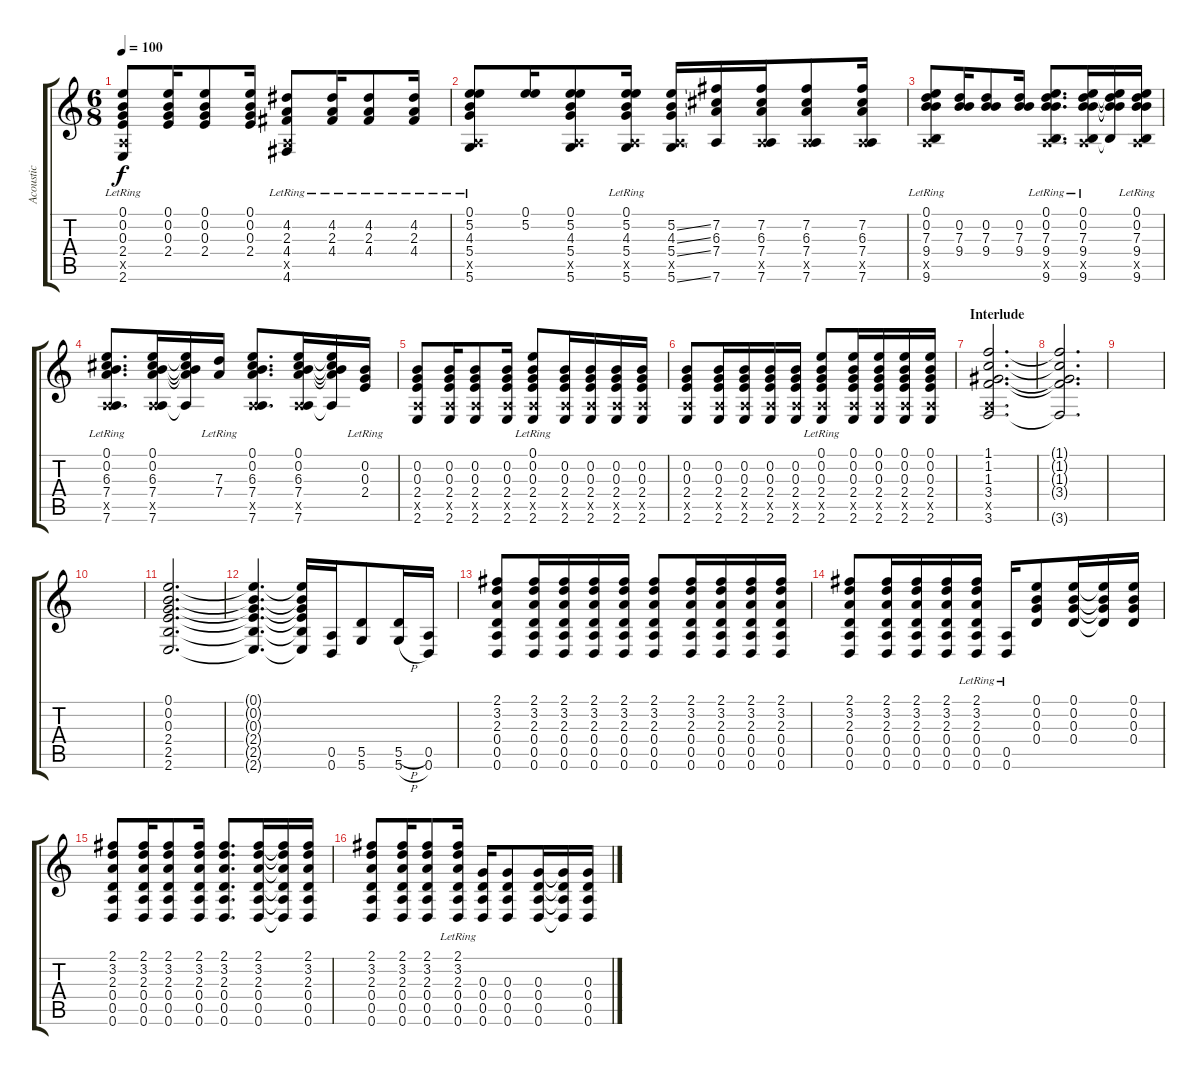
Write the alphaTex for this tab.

\track ("Acoustic" "Acoustic") {instrument acousticguitarsteel}
\staff {score tabs}
\tuning (E4 B3 G3 D3 A2 D2) {hide}
\ts (6 8)
\tempo 100
\clef g2
\ks c
(0.1 0.2 0.3 2.4{lr} 0.5{x} 2.6{lr}).8{dy f} (0.1 0.2 0.3 2.4).16 (0.1 0.2 0.3 2.4).8 (0.1 0.2 0.3 2.4).16 (4.2{lr} 2.3{lr} 4.4{lr} 0.5{x} 4.6{lr}).8 (4.2{lr} 2.3{lr} 4.4{lr}).16 (4.2{lr} 2.3{lr} 4.4{lr}).8 (4.2{lr} 2.3{lr} 4.4{lr}).16 |
(0.1 5.2 4.3{lr} 5.4{lr} 0.5{x} 5.6{lr}).8 (0.1 5.2).16 (0.1 5.2 4.3 5.4 0.5{x} 5.6).8 (0.1{lr} 5.2 4.3 5.4 0.5{x} 5.6).16 (5.2{ss} 4.3{ss} 5.4{ss} 0.5{x} 5.6{ss}).16 (7.2 6.3 7.4 7.6).16 (7.2 6.3 7.4 0.5{x} 7.6).16 (7.2 6.3 7.4 0.5{x} 7.6).8 (7.2 6.3 7.4 0.5{x} 7.6).16 |
(0.1{lr} 0.2 7.3 9.4 0.5{x} 9.6{lr}).8 (0.2 7.3 9.4).16 (0.2 7.3 9.4).8 (0.2 7.3 9.4).16 (0.1{lr} 0.2{lr} 7.3{lr} 9.4{lr} 0.5{x} 9.6{lr}).8{d} (0.1 0.2 7.3 9.4 0.5{x} 9.6{lr}).16 (0.1{t} 0.2{t} 7.3{t} 9.4{t} 9.6{t}).16 (0.1 0.2 7.3 9.4 0.5{x} 9.6{lr}).16 |
(0.1 0.2 6.3 7.4 0.5{x} 7.6{lr}).8{d} (0.1 0.2 6.3 7.4 0.5{x} 7.6).16 (0.1{t} 0.2{t} 6.3{t} 7.4{t} 7.6{t}).16 (7.3{lr} 7.4{lr}).16 (0.1 0.2 6.3 7.4 0.5{x} 7.6).8{d} (0.1 0.2 6.3 7.4 0.5{x} 7.6).16 (0.1{t} 0.2{t} 6.3{t} 7.4{t} 7.6{t}).16 (0.2{lr} 0.3{lr} 2.4{lr}).16 |
(0.2 0.3 2.4 0.5{x} 2.6).8 (0.2 0.3 2.4 0.5{x} 2.6).16 (0.2 0.3 2.4 0.5{x} 2.6).8 (0.2 0.3 2.4 0.5{x} 2.6).16 (0.1{lr} 0.2 0.3 2.4 0.5{x} 2.6).8 (0.2 0.3 2.4 0.5{x} 2.6).16 (0.2 0.3 2.4 0.5{x} 2.6).16 (0.2 0.3 2.4 0.5{x} 2.6).16 (0.2 0.3 2.4 0.5{x} 2.6).16 |
(0.2 0.3 2.4 0.5{x} 2.6).8 (0.2 0.3 2.4 0.5{x} 2.6).16 (0.2 0.3 2.4 0.5{x} 2.6).16 (0.2 0.3 2.4 0.5{x} 2.6).16 (0.2 0.3 2.4 0.5{x} 2.6).16 (0.1{lr} 0.2 0.3 2.4 0.5{x} 2.6).8 (0.1 0.2 0.3 2.4 0.5{x} 2.6).16 (0.1 0.2 0.3 2.4 0.5{x} 2.6).16 (0.1 0.2 0.3 2.4 0.5{x} 2.6).16 (0.1 0.2 0.3 2.4 0.5{x} 2.6).16 |
\section ("" "Interlude")
(1.1 1.2 1.3 3.4 0.5{x} 3.6).2{d} |
(1.1{t} 1.2{t} 1.3{t} 3.4{t} 3.6{t}).2{d} |
|
|
(0.1 0.2 0.3 2.4 2.5 2.6).2{d} |
(0.1{t} 0.2{t} 0.3{t} 2.4{t} 2.5{t} 2.6{t}).4{d} (0.1{t} 0.2{t} 0.3{t} 2.4{t} 2.5{t} 2.6{t}).16 (0.5 0.6).16 (5.5 5.6).8 (5.5{h} 5.6{h}).16 (0.5 0.6).16 |
(2.1 3.2 2.3 0.4 0.5 0.6).8 (2.1 3.2 2.3 0.4 0.5 0.6).16 (2.1 3.2 2.3 0.4 0.5 0.6).16 (2.1 3.2 2.3 0.4 0.5 0.6).16 (2.1 3.2 2.3 0.4 0.5 0.6).16 (2.1 3.2 2.3 0.4 0.5 0.6).8 (2.1 3.2 2.3 0.4 0.5 0.6).16 (2.1 3.2 2.3 0.4 0.5 0.6).16 (2.1 3.2 2.3 0.4 0.5 0.6).16 (2.1 3.2 2.3 0.4 0.5 0.6).16 |
(2.1 3.2 2.3 0.4 0.5 0.6).8 (2.1 3.2 2.3 0.4 0.5 0.6).16 (2.1 3.2 2.3 0.4 0.5 0.6).16 (2.1 3.2 2.3 0.4 0.5 0.6).16 (2.1{lr} 3.2{lr} 2.3{lr} 0.4{lr} 0.5 0.6).16 (0.5{lr} 0.6{lr}).16 (0.1 0.2 0.3 0.4).8 (0.1 0.2 0.3 0.4).16 (0.1{t} 0.2{t} 0.3{t} 0.4{t}).16 (0.1 0.2 0.3 0.4).16 |
(2.1 3.2 2.3 0.4 0.5 0.6).8 (2.1 3.2 2.3 0.4 0.5 0.6).16 (2.1 3.2 2.3 0.4 0.5 0.6).8 (2.1 3.2 2.3 0.4 0.5 0.6).16 (2.1 3.2 2.3 0.4 0.5 0.6).8{d} (2.1 3.2 2.3 0.4 0.5 0.6).16 (2.1{t} 3.2{t} 2.3{t} 0.4{t} 0.5{t} 0.6{t}).16 (2.1 3.2 2.3 0.4 0.5 0.6).16 |
(2.1 3.2 2.3 0.4 0.5 0.6).8 (2.1 3.2 2.3 0.4 0.5 0.6).16 (2.1 3.2 2.3 0.4 0.5 0.6).8 (2.1{lr} 3.2{lr} 2.3 0.4 0.5 0.6).16 (0.3 0.4 0.5 0.6).16 (0.3 0.4 0.5 0.6).8 (0.3 0.4 0.5 0.6).16 (0.3{t} 0.4{t} 0.5{t} 0.6{t}).16 (0.3 0.4 0.5 0.6).16
